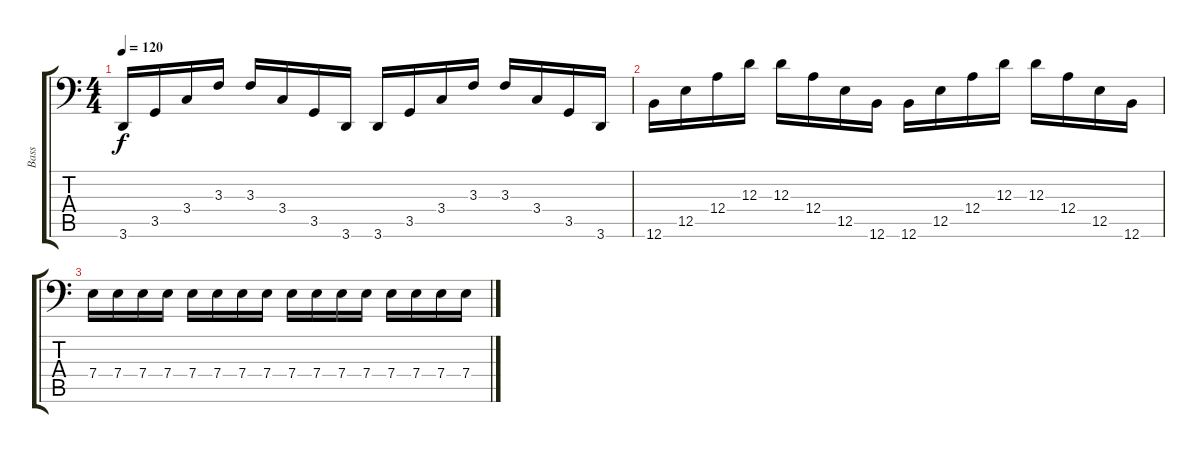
\track ("Bass" "Bass") {instrument electricbassfinger}
\staff {score tabs}
\tuning (C3 G2 D2 A1 E1 B0) {hide}
\ts (4 4)
\tempo 120
\clef f4
\ks c
3.6.16{dy f} 3.5.16 3.4.16 3.3.16 3.3.16 3.4.16 3.5.16 3.6.16 3.6.16 3.5.16 3.4.16 3.3.16 3.3.16 3.4.16 3.5.16 3.6.16 |
12.6.16 12.5.16 12.4.16 12.3.16 12.3.16 12.4.16 12.5.16 12.6.16 12.6.16 12.5.16 12.4.16 12.3.16 12.3.16 12.4.16 12.5.16 12.6.16 |
7.4.16 7.4.16 7.4.16 7.4.16 7.4.16 7.4.16 7.4.16 7.4.16 7.4.16 7.4.16 7.4.16 7.4.16 7.4.16 7.4.16 7.4.16 7.4.16
